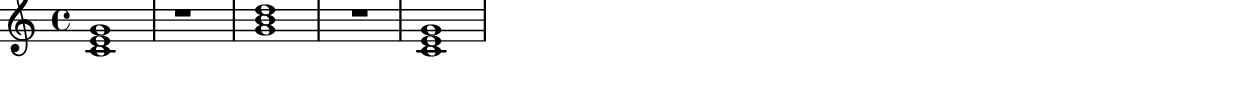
%% Generated by lilypond-book
%% Options: [exampleindent=10.16\mm,indent=0\mm,line-width=160\mm,paper-height=845.047\pt,paper-width=597.508\pt,papersize='(cons (* 597.508 pt) (* 845.047 pt)),quote]
\include "lilypond-book-preamble.ly"


% ****************************************************************
% Start cut-&-pastable-section
% ****************************************************************

#(ly:set-option 'eps-box-padding 3.000000)



\paper {
  #(set-paper-size '(cons (* 597.508 pt) (* 845.047 pt)))
  indent = 0\mm
  line-width = 160\mm
  % offset the left padding, also add 1mm as lilypond creates cropped
  % images with a little space on the right
  line-width = #(- line-width (* mm  3.000000) (* mm 1))
  line-width = 160\mm - 2.0 * 10.16\mm
  % offset the left padding, also add 1mm as lilypond creates cropped
  % images with a little space on the right
  line-width = #(- line-width (* mm  3.000000) (* mm 1))
}

\layout {
  
}




% ****************************************************************
% ly snippet:
% ****************************************************************
\sourcefileline 493
myChords = \chordmode {
  c1
  r1
  g1
  R1
  c1
}

<<
  \new ChordNames \myChords
  \new Staff \myChords
>>


% ****************************************************************
% end ly snippet
% ****************************************************************
